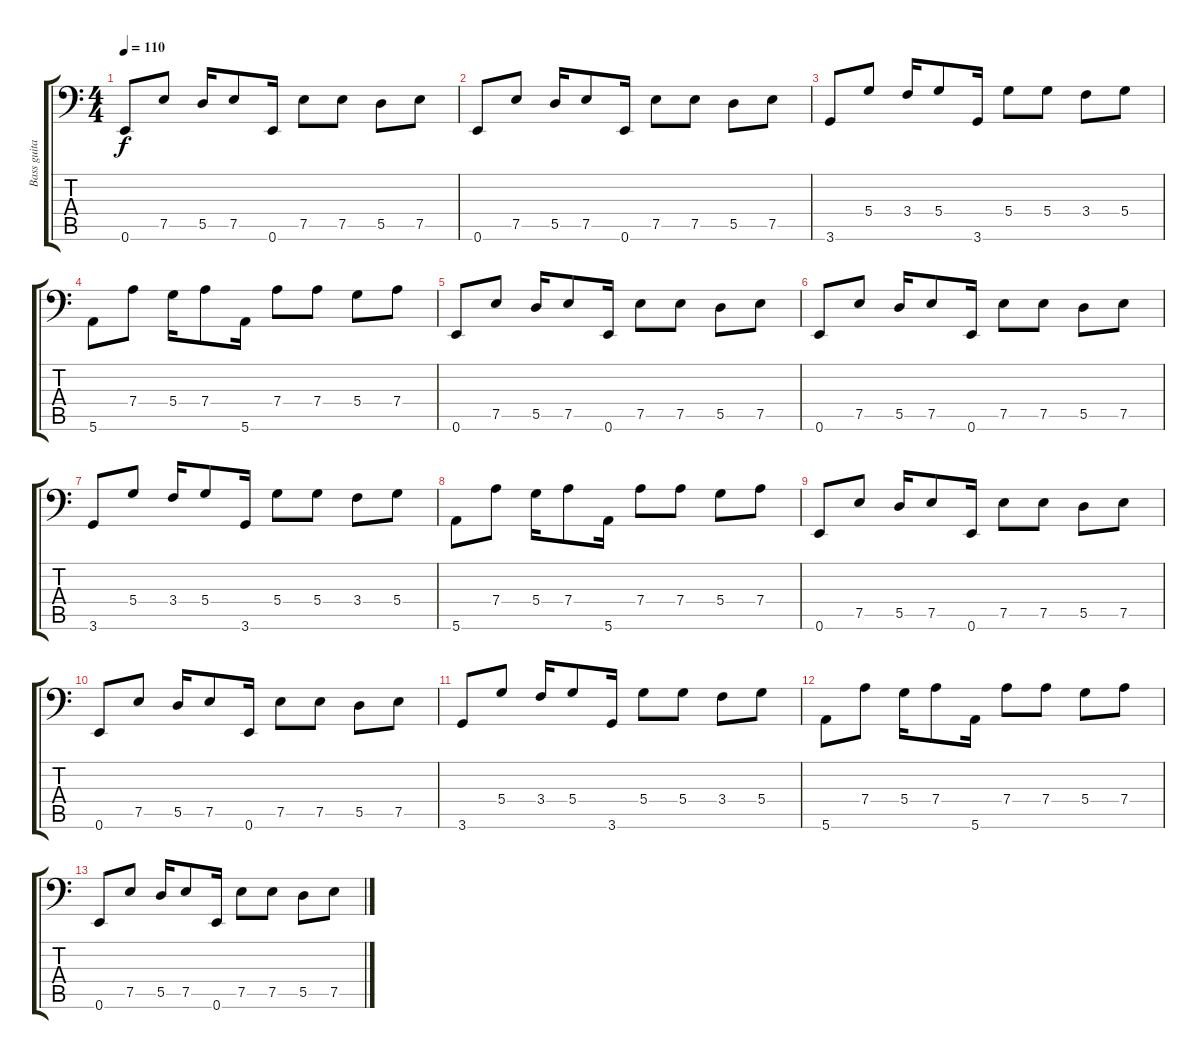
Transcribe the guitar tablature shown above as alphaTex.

\track ("Bass guitar" "Bass guita") {instrument electricbassfinger}
\staff {score tabs}
\tuning (E3 B2 G2 D2 A1 E1) {hide}
\ts (4 4)
\tempo 110
\clef f4
\ks c
0.6.8{dy f} 7.5.8 5.5.16 7.5.8 0.6.16 7.5.8 7.5.8 5.5.8 7.5.8 |
0.6.8 7.5.8 5.5.16 7.5.8 0.6.16 7.5.8 7.5.8 5.5.8 7.5.8 |
3.6.8 5.4.8 3.4.16 5.4.8 3.6.16 5.4.8 5.4.8 3.4.8 5.4.8 |
5.6.8 7.4.8 5.4.16 7.4.8 5.6.16 7.4.8 7.4.8 5.4.8 7.4.8 |
0.6.8 7.5.8 5.5.16 7.5.8 0.6.16 7.5.8 7.5.8 5.5.8 7.5.8 |
0.6.8 7.5.8 5.5.16 7.5.8 0.6.16 7.5.8 7.5.8 5.5.8 7.5.8 |
3.6.8 5.4.8 3.4.16 5.4.8 3.6.16 5.4.8 5.4.8 3.4.8 5.4.8 |
5.6.8 7.4.8 5.4.16 7.4.8 5.6.16 7.4.8 7.4.8 5.4.8 7.4.8 |
0.6.8 7.5.8 5.5.16 7.5.8 0.6.16 7.5.8 7.5.8 5.5.8 7.5.8 |
0.6.8 7.5.8 5.5.16 7.5.8 0.6.16 7.5.8 7.5.8 5.5.8 7.5.8 |
3.6.8 5.4.8 3.4.16 5.4.8 3.6.16 5.4.8 5.4.8 3.4.8 5.4.8 |
5.6.8 7.4.8 5.4.16 7.4.8 5.6.16 7.4.8 7.4.8 5.4.8 7.4.8 |
0.6.8 7.5.8 5.5.16 7.5.8 0.6.16 7.5.8 7.5.8 5.5.8 7.5.8
